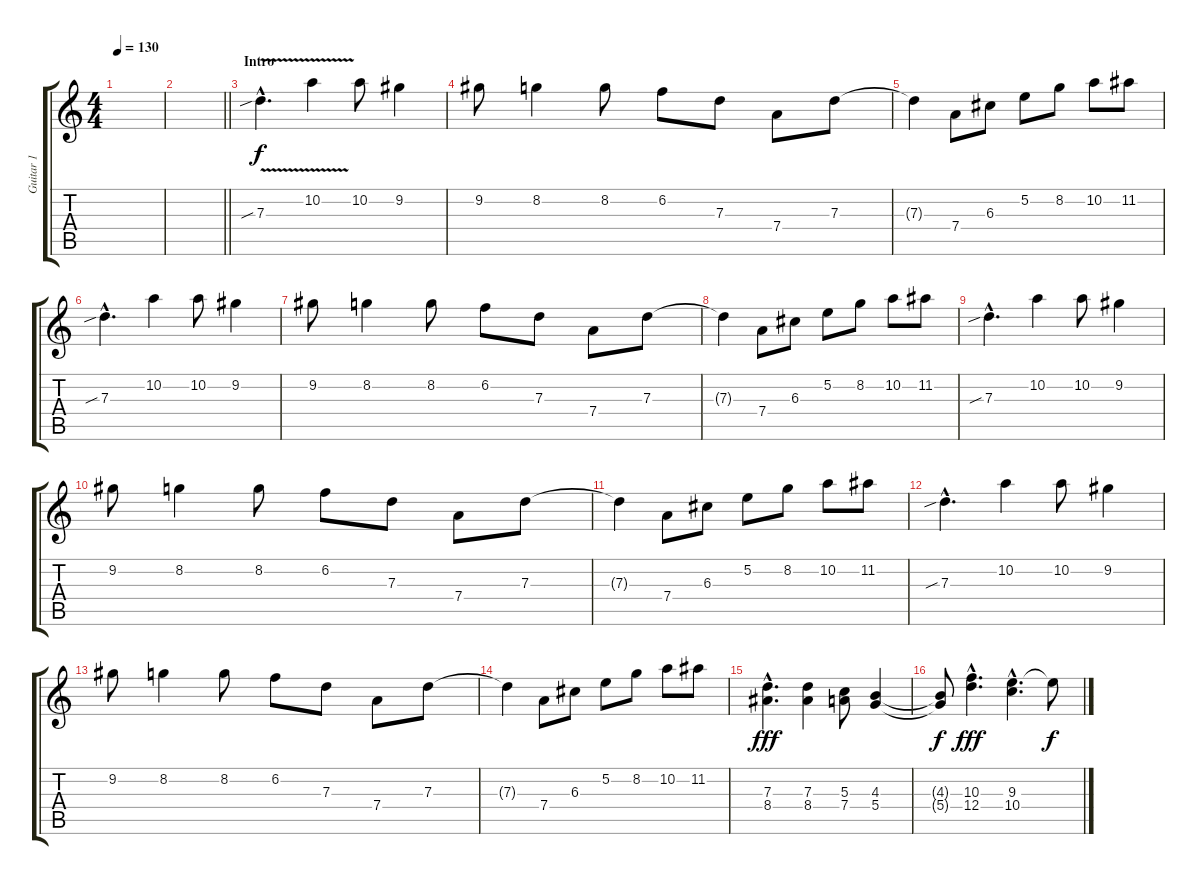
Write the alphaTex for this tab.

\track ("Guitar 1" "Guitar 1") {instrument distortionguitar}
\staff {score tabs}
\tuning (E4 B3 G3 D3 A2 D2) {hide}
\ts (4 4)
\tempo 130
\clef g2
\ks c
|
\barLineRight lightlight
|
\section ("" "Intro")
7.3{v sib hac}.4{d} 10.2{v}.4 10.2.8 9.2.4 |
9.2.8 8.2.4 8.2.8 6.2.8 7.3.8 7.4.8 7.3.8 |
7.3{t}.4 7.4.8 6.3.8 5.2.8 8.2.8 10.2.8 11.2.8 |
7.3{sib hac}.4{d} 10.2.4 10.2.8 9.2.4 |
9.2.8 8.2.4 8.2.8 6.2.8 7.3.8 7.4.8 7.3.8 |
7.3{t}.4 7.4.8 6.3.8 5.2.8 8.2.8 10.2.8 11.2.8 |
7.3{sib hac}.4{d} 10.2.4 10.2.8 9.2.4 |
9.2.8 8.2.4 8.2.8 6.2.8 7.3.8 7.4.8 7.3.8 |
7.3{t}.4 7.4.8 6.3.8 5.2.8 8.2.8 10.2.8 11.2.8 |
7.3{sib hac}.4{d} 10.2.4 10.2.8 9.2.4 |
9.2.8 8.2.4 8.2.8 6.2.8 7.3.8 7.4.8 7.3.8 |
7.3{t}.4 7.4.8 6.3.8 5.2.8 8.2.8 10.2.8 11.2.8 |
(7.3{hac} 8.4{hac}).4{d dy fff} (7.3 8.4).4 (5.3 7.4).8 (4.3 5.4).4 |
(4.3{t} 5.4{t}).8{dy f} (10.3{hac} 12.4{hac}).4{d dy fff} (9.3{hac} 10.4{hac}).4{d} 9.3{t}.8{dy f}
